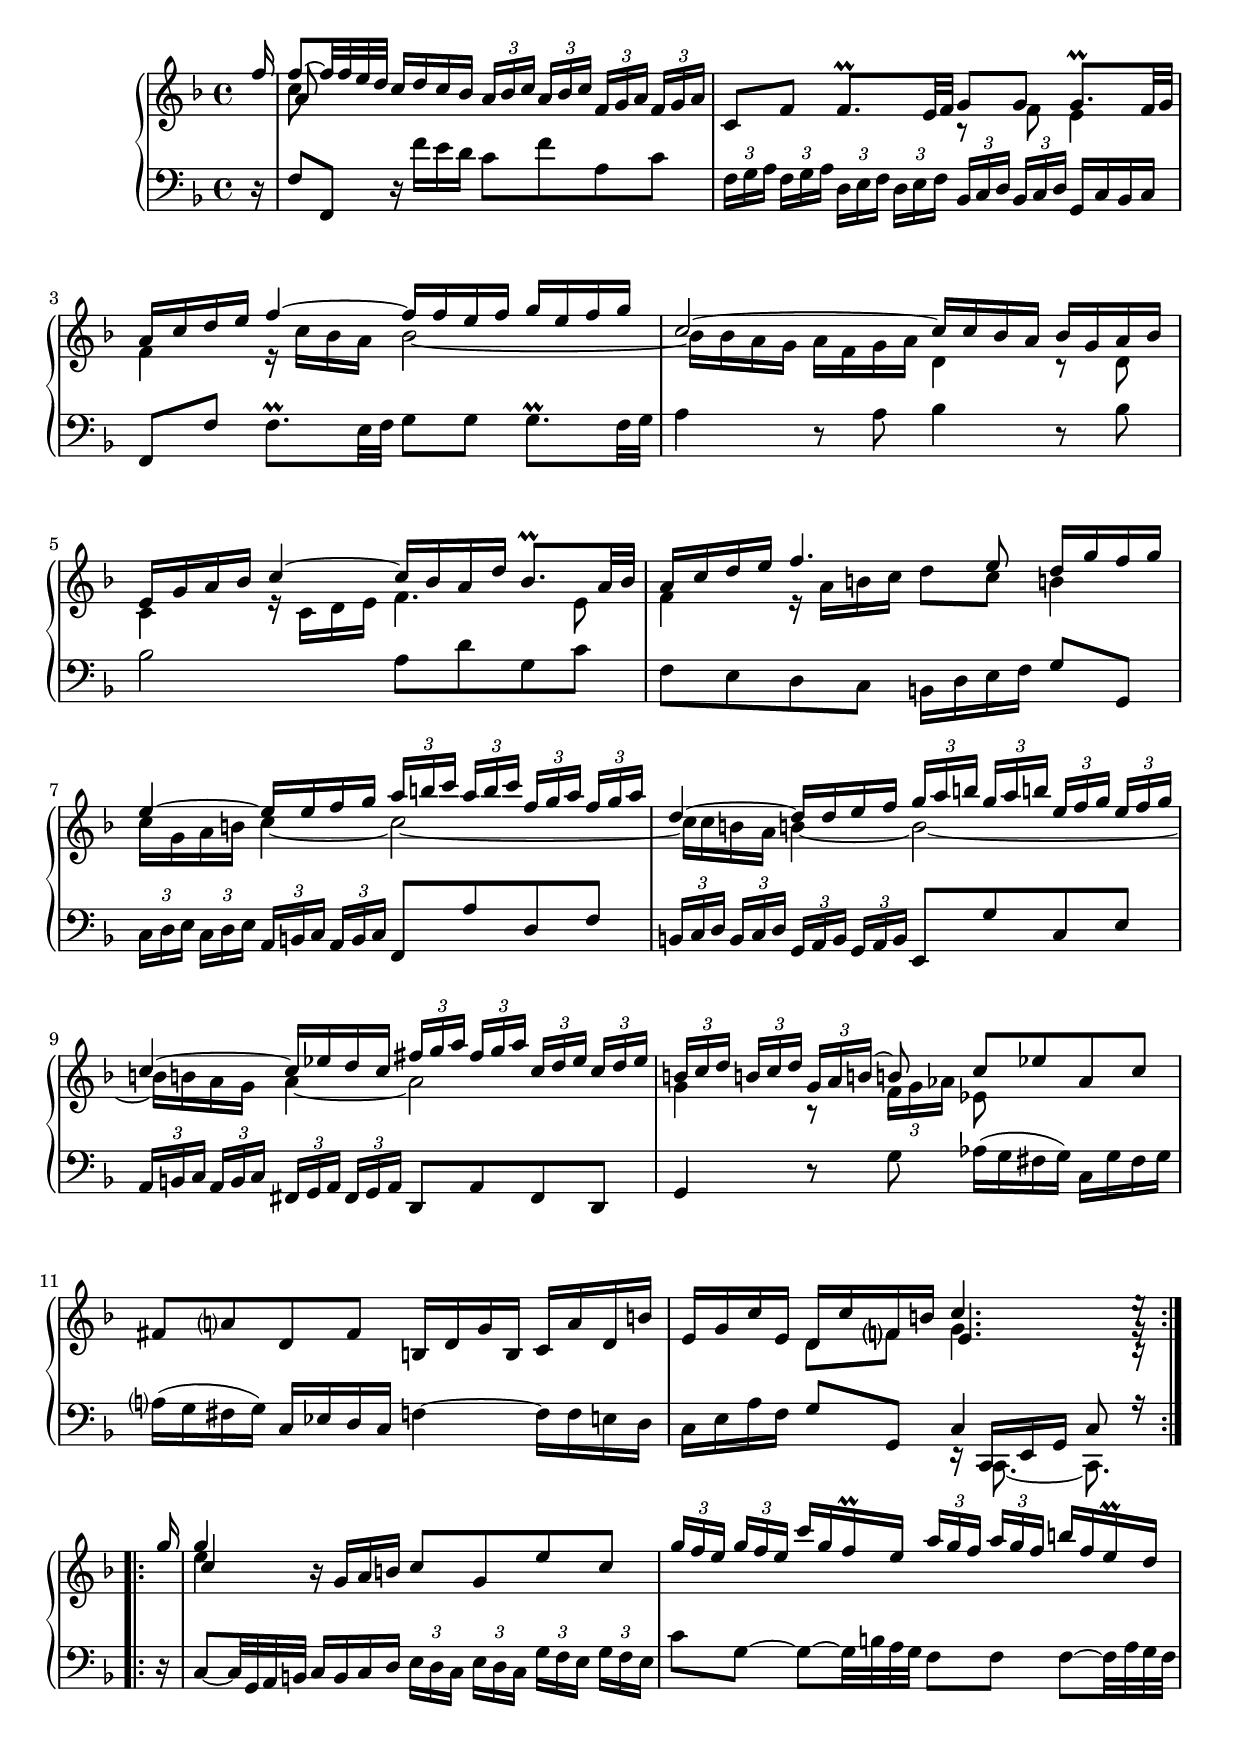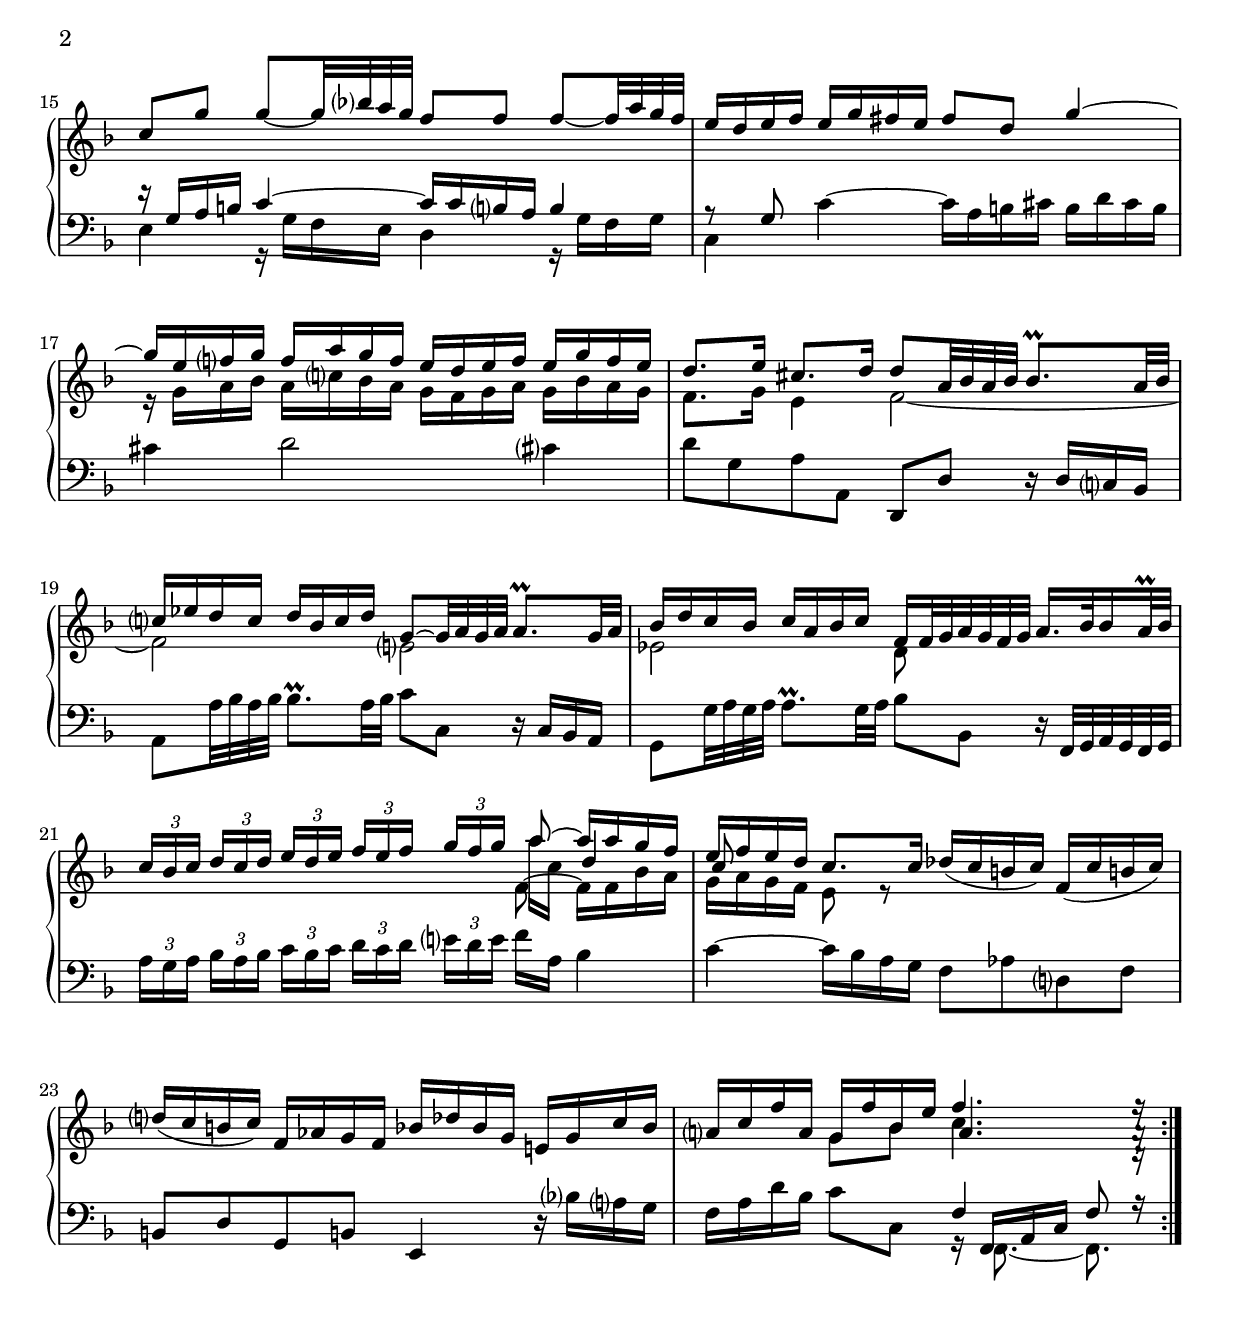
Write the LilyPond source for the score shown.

\version "2.23.7"

Global = {
   \key f \major
   \time 4/4
}

Upper = \relative c'' {
  \clef treble
  \Global
  \partial 16
  \repeat volta 4 {

  \stemUp f16
  | << { f8~ f32 f e d } \\ c8 \\ a >> c16 d c bes
    \tupletUp \tuplet 3/2 8 {
      a[ bes c] a[ bes c]  f,[ g a] f[ g a]
    }
  | c,8 f  f8.\prall e32 f
    << { g8 g } \\ { r f } >>  << { g8.\prall f32 g } \\ e4 >>
  | << { a16 c d e } \\ f,4 >>  << f'~ \\ { r16 c bes a } >>  << { f'16 f e f  g e f g } \\ bes,2~ >>
  | << c2~ \\ { bes16 bes a g  a f g a } >>  << { c16 c bes a } \\ d,4 >>  << { bes'16 g a bes } \\ { r8 d, } >>
  %5
  | << { e16 g a bes  c4~  c16 bes a d  bes8.\prall a32 bes } \\ { c,4  r16 c d e  f4. e8 } >>
  | << { a16 c d e  f4.  e8   d16 g f g } \\ { f,4  r16 a b c  d8 c  b!4 } >>
  | << { e4~  e16 e f g } \\ { c,16 g a b  c4~ } >>
    <<
    \tupletUp \tuplet 3/2 8 {
      a'16[ b c]  a[ b c]  f,[ g a]  f[ g a]
    }
    \\
    c,2~
    >>
  | << { d4~  d16 d e f } \\ { c16 c b! a  b!4~ } >>
    <<
    \tupletUp \tuplet 3/2 8 {
      g'16[ a b!]  g[ a b!]  e,[ f g]  e[ f g]
    }
    \\
    b,2~
    >>
  | << { c4~  c16 ees d c } \\ { b16 b a g  a4~ } >>
    <<
    \tupletUp \tuplet 3/2 8 {
      fis'16[ g a]  fis[ g a]  c,[ d ees]  c[ d ees]
    }
    \\
    a,2
    >>
  %10
  | <<
    {
      \tupletUp \tuplet 3/2 8 {
        b!16[ c d]  b![ c d]  g,[ a b!]~
      }
      b!8
      c ees  aes, c
    }
    \\
    {
      g4  r8
      \tupletDown \tuplet 3/2 8 {
	f16 g aes
      }
      ees8
    }
    >>
  | fis8 a!  d, fis  b,!16 d g b,  c a' d, b'
  | e, g c e,  << { d16 c' f, b! } \\ { d,8 f } >>  << { c'4. e16\rest } \\ { g,4. g16\rest } \\ { e4. c16\rest } >> \partial 16
  %  \bar ":|."
  }
  %\break

    \repeat volta 4 {
      g''16
  |   << g4 \\ e \\ c >>  r16 g a b!  c8 g  e' c
        \tupletUp \tuplet 3/2 8 {
          g'16[ f e] g16[ f e]
        }
        c'16 g f\prall e
        \tupletUp \tuplet 3/2 8 {
          a16[ g f] a16[ g f]
        }
        b!16 f e\prall d
  %15
  |   c8 g'  g8~ g32 bes a g  f8 f  f8~  f32 a g f
  |   e16 d e f  e g fis e  fis8 d  << g4~ \\ {} >>
  |   << { g16 e f g  f a g f  e d e f  e g f e } \\ { r16 g, a bes  a c! bes a  g f g a  g bes a g } >>
  |   << { d'8. e16  cis8. d16  d8 a32 bes a bes  bes8.\prall a32 bes } \\ { f8. g16  e4  f2~ } >>
  |   << { c'16 ees d c  d bes c d  g,8~ g32 a g a  a8.\prall g32 a } \\ { f2  e!2 } >>
  %20
  |   << { bes'16 d c bes  c a bes c } \\ { ees,2 } >>
      << { f16 f32 g a g f g  a16. bes32  bes16 a32\prall bes } \\ { d,8 } >>
  |   \tupletUp \tuplet 3/2 8 {
        c'16[ bes c] d[ c d]  e[ d e] f[ e f]  g[ f g]
      }
      << { a8~ } \\ { a16[ c,] } \\ \stemDown f,8~ >>
      << { a'16 a g f } \\ \stemUp \override NoteColumn.force-hshift = #0.4 d4 \\ { \stemDown f,16 f bes a } >>
  | << { e'16 f e d } \\ \stemUp c8 \\ { \stemDown g16 a g f } >>  << { c'8. c16 } \\ { e,8 r } >>
    des'16( c b! c)  f,( c' b! c)
  | d!( c b! c)  f, aes g f  bes des bes g  e! g c bes
  | a c f a,  << { g f' bes, e } \\ { g,8 bes } >>  << { f'4. f16\rest } \\ { c4. a16\rest } \\ { a4. d,16\rest } >>
    }

% la si do re mi fa sol
%  a b  c  d  e  f  g
}

Lower = \relative c {
  \clef bass
  \Global
  \partial 16
  \repeat volta 4 {
    r16
  | f8 f,  r16 f'' e d  c8 f  a, c
  | \tupletUp \tuplet 3/2 8 {
      f,16[ g a] f[ g a]
    }
    \tupletUp \tuplet 3/2 8 {
      d,[ e f] d[ e f]
    }
    \tupletUp \tuplet 3/2 8 {
      bes,[ c d] bes[ c d]
    }
    g,16 c bes c
  | f,8 f'  f8.\prall e32 f  g8 g  g8.\prall f32 g
  | a4  r8 a  bes4  r8 bes
  %5
  | bes2  a8 d  g, c
  | f, e  d c  b!16 d e f  g8 g,
  | \tupletUp \tuplet 3/2 8 {
      c16[ d e] c[ d e]
    }
    \tupletUp \tuplet 3/2 8 {
      a,16[ b c] a[ b c]
    }
    f,8 a'  d, f
  | \tupletUp \tuplet 3/2 8 {
      b,!16[ c d] b[ c d]
    }
    \tupletUp \tuplet 3/2 8 {
      g,16[ a b] g[ a b]
    }
    e,8 g'  c, e
  | \tupletUp \tuplet 3/2 8 {
      a,16[ b c] a[ b c]
    }
    \tupletUp \tuplet 3/2 8 {
      fis,16[ g a] fis[ g a]
    }
    d,8 a'  fis d
  %10
  | g4  r8 g'  aes16([g fis g])  c,[g' fis g]
  | a!16([g fis g])  c,[ees d c]  f!4~  f16 f e d
  | c e a f  g8 g,  << { c4  c8 r16 } \\ { r16 << { \stemUp c, e g } \\ { c,8.~ c8. } >> } >>
  \break
  }

  \repeat volta 4 {
    r16
  | c'8~  c32 g a b!  c16 b c d
    \tupletUp \tuplet 3/2 8 {
      e16[ d c] e[ d c]
    }
    \tupletUp \tuplet 3/2 8 {
      g'16[ f e] g[ f e]
    }
  | c'8 g~  g8~  g32 b! a g  f8 f  f~  f32 a g f
  %15
  | << { r16 g a b!  c4~  c16 c b! a  b4 } \\ { e,4  r16 g f e  d4  r16 g f g } >>
  | << { r8 g  } \\ { c,4 } >>  c'4~  c16 a b! cis  b d cis b
  | cis4  d2  cis4
  | d8 g,  a a,  d, d'  r16 d c bes
  | a8 a'32 bes a bes  bes8.\prall a32 bes  c8 c,  r16 c bes a
  %20
  |  g8 g'32 a g a  a8.\prall g32 a  bes8 bes,  r16 f32 g a g f g
  | \tupletUp \tuplet 3/2 8 {
      a'16[ g a] bes[ a bes]  c[ bes c] d[ c d]  e[ d e]
    }
    f16 a,  bes4
  | c4~  c16 bes a g  f8 aes  d, f
  | b,!8 d  g, b!  e,4  r16 bes'' a! g
  | f16 a d bes  c8 c,  << { f4  f8 r16 } \\ { r16 << { \stemUp f, a c } \\ { f,8.~ f8. } >> } >> \partial 16
  }

% la si do re mi fa sol
%  a b  c  d  e  f  g
}

\score {
  \new PianoStaff
  <<
    \accidentalStyle Score.piano-cautionary
    \new Staff = "upper" \Upper
    \new Staff = "lower" \Lower
  >>
  \header {
    subtitle = "Allemande."
  }
  \layout { }
  \midi {
    \tempo 4 = 50
  }
}
